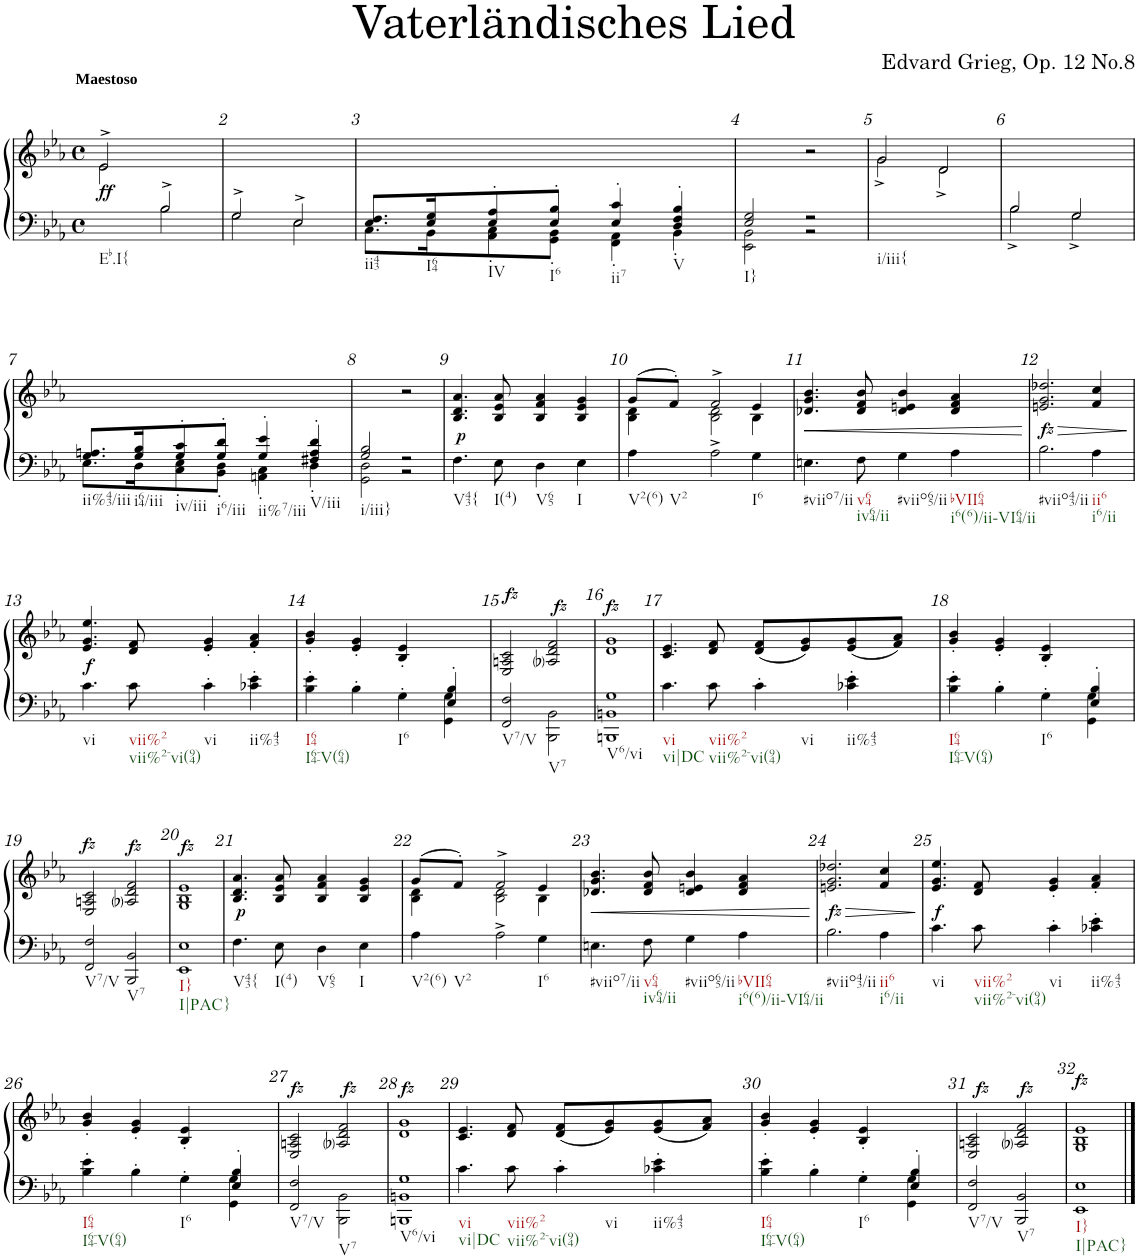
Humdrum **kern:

**kern	**kern	**dynam
*part1	*part1	*part1
*staff2	*staff1	*staff1/2
*I"Midi_1	*	*
*clefF4	*clefG2	*
*k[b-e-a-]	*k[b-e-a-]	*
*E-:	*E-:	*
*M4/4	*M4/4	*
*met(c)	*met(c)	*
=1	=1	=1
*^	*^	*
!	!	!LO:TX:a:B:t=Maestoso	!	!
!LO:TX:b:t=Eb.I{	!	!	!	!
!	!	!	!	!LO:DY:b
2ryy	2ryy	2e-^/	2e-\	ff
2B-^/	2B-\	2ryy	2ryy	.
=2	=2	=2	=2	=2
2G^/	2G\	2ryy	2ryy	.
2E-^/	2E-\	2ryy	2ryy	.
=3	=3	=3	=3	=3
!LO:TX:b:t=ii43	!	!	!	!
8.E-/ 8.F/L	8.C\L	2ryy	2ryy	.
!LO:TX:b:t=I64	!	!	!	!
16E-/ 16G/K	16BB-\K	.	.	.
!LO:TX:b:t=IV	!	!	!	!
8E-/' 8A-/'	8AA-\' 8C\'	.	.	.
!LO:TX:b:t=I6	!	!	!	!
8E-/' 8B-/'J	8GG\' 8BB-\'J	.	.	.
!LO:TX:b:t=ii7	!	!	!	!
4E-/' 4c/'	4FF\' 4AA-\'	2ryy	2ryy	.
!LO:TX:b:t=V	!	!	!	!
4D/' 4F/' 4B-/'	4BB-'\	.	.	.
=4	=4	=4	=4	=4
!LO:TX:b:t=I}	!	!	!	!
2E-/ 2G/	2EE-\ 2BB-\	2ryy	2ryy	.
2r	2r	2r	2ryy	.
=5	=5	=5	=5	=5
!LO:TX:b:t=i/iii{	!	!	!	!
2ryy	2ryy	2g/	2g^\	.
2ryy	2ryy	2d/	2d^\	.
=6	=6	=6	=6	=6
2B-/	2B-^\	2ryy	2ryy	.
2G/	2G^\	2ryy	2ryy	.
!!LO:LB:g=z	!!
=7	=7	=7	=7	=7
!LO:TX:b:t=ii%43/iii	!	!	!	!
8.G/ 8.An/L	8.E-\L	2ryy	2ryy	.
!LO:TX:b:t=i64/iii	!	!	!	!
16G/ 16B-/K	16D\K	.	.	.
!LO:TX:b:t=iv/iii	!	!	!	!
8G/' 8c/'	8C\' 8E-\'	.	.	.
!LO:TX:b:t=i6/iii	!	!	!	!
8G/' 8d/'J	8BB-\' 8D\'J	.	.	.
!LO:TX:b:t=ii%7/iii	!	!	!	!
4G/' 4e-/'	4AAn\' 4C\'	2ryy	2ryy	.
!LO:TX:b:t=V/iii	!	!	!	!
4F#X/' 4A/' 4d/'	4D'\	.	.	.
=8	=8	=8	=8	=8
!LO:TX:b:t=i/iii}	!	!	!	!
2G/ 2B-/	2GG\ 2D\	2ryy	2ryy	.
2r	2r	2r	2ryy	.
=9	=9	=9	=9	=9
!LO:TX:b:t=V43{	!	!	!	!
!	!	!	!	!LO:DY:b
4.F\	2ryy	4.B-/ 4.d/ 4.a-/	2ryy	p
!LO:TX:b:t=I(4)	!	!	!	!
8E-\	.	8B-/ 8e-/ 8a-/	.	.
!LO:TX:b:t=V65	!	!	!	!
4D\	2ryy	4B-/ 4f/ 4a-/	2ryy	.
!LO:TX:b:t=I	!	!	!	!
4E-\	.	4B-/ 4e-/ 4g/	.	.
=10	=10	=10	=10	=10
!LO:TX:b:t=V2(6)	!	!	!	!
!LO:TX:b:t=V2	!	!	!	!
4A-\	2ryy	(>8g/L	4B-\ 4d\	.
.	.	8f'/J)	.	.
2A-^\	.	2f^/	2B-\ 2d\	.
.	2ryy	.	.	.
!LO:TX:b:t=I6	!	!	!	!
4G\	.	4e-/	4B-\	.
=11	=11	=11	=11	=11
!LO:TX:b:t=#viio7/ii	!	!	!	!
!	!	!	!	!LO:HP:b
4.En\	2ryy	4.d-X/ 4.g/ 4.b-/	2ryy	<
!LO:TX:b:t=v64	!	!	!	!
!LO:TX:b:t=iv64/ii	!	!	!	!
8F\	.	8d-/ 8f/ 8b-/	.	.
!LO:TX:b:t=#viio65/ii	!	!	!	!
4G\	2ryy	4d-/ 4en/ 4b-/	2ryy	.
!LO:TX:b:t=bVII64	!	!	!	!
!LO:TX:b:t=i6(6)/ii-VI64/ii	!	!	!	!
4A-\	.	4d-/ 4f/ 4a-/	.	.
*v	*v	*	*	*
*	*v	*v	*
.	.	[
=12	=12	=12
*^	*	*
!LO:TX:b:t=#viio43/ii	!	!	!
!	!	!	!LO:HP:b
*	*	*^	*
!	!	!	!	!LO:DY:n=1:b
2.B-\	2ryy	2.en/ 2.g/ 2.dd-X/	2ryy	> fz
.	2ryy	.	2ryy	.
!LO:TX:b:t=ii6	!	!	!	!
!LO:TX:b:t=i6/ii	!	!	!	!
4A-\	.	4f/ 4cc/	.	.
*v	*v	*	*	*
*	*v	*v	*
.	.	]
!!LO:LB:g=z
=13	=13	=13
*^	*	*
!LO:TX:b:t=vi	!	!	!
!	!	!	!LO:DY:b
4.c\	2ryy	4.e-/ 4.g/ 4.ee-/	f
!LO:TX:b:t=vii%2	!	!	!
!LO:TX:b:t=vii%2-vi(94)	!	!	!
8c\	.	8d/ 8f/	.
!LO:TX:b:t=vi	!	!	!
4c'\	2ryy	4e-/' 4g/'	.
!LO:TX:b:t=ii%43	!	!	!
4c-X\' 4e-\'	.	4f/' 4a-/'	.
=14	=14	=14	=14
!LO:TX:b:t=I64	!	!	!
!LO:TX:b:t=I64-V(64)	!	!	!
4B-\' 4e-\'	2ryy	4g/' 4b-/'	.
4B-'\	.	4e-/' 4g/'	.
!LO:TX:b:t=I6	!	!	!
4G'\	4ryy	4B-/' 4e-/'	.
4E-/' 4B-/'	4GG\ 4G\	4ryy	.
=15	=15	=15	=15
!LO:TX:b:t=V7/V	!	!	!
!	!	!	!LO:DY:a
2FF/ 2F/	2ryy	2E-/ 2An/ 2c/	fz
!LO:TX:b:t=V7	!	!	!
!	!	!	!LO:DY:a
2BBB-\ 2BB-\	2ryy	2A-i/ 2d/ 2f/	fz
=16	=16	=16	=16
!LO:TX:b:t=V6/vi	!	!	!
!	!	!	!LO:DY:a
1BBn 1G	1BBBn	1d 1g	fz
=17	=17	=17	=17
!LO:TX:b:t=vi	!	!	!
!LO:TX:b:t=vi|DC	!	!	!
4.c\	2ryy	4.c/ 4.e-/	.
!LO:TX:b:t=vii%2	!	!	!
!LO:TX:b:t=vii%2-vi(94)	!	!	!
8c\	.	8d/ 8f/	.
!LO:TX:b:t=vi	!	!	!
4c'\	2ryy	(<8d/ 8f/L	.
.	.	8e-/ 8g/)	.
!LO:TX:b:t=ii%43	!	!	!
4c-X\' 4e-\'	.	(<8e-/ 8g/	.
.	.	8f/ 8a-/J)	.
=18	=18	=18	=18
!LO:TX:b:t=I64	!	!	!
!LO:TX:b:t=I64-V(64)	!	!	!
4B-\' 4e-\'	2ryy	4g/' 4b-/'	.
4B-'\	.	4e-/' 4g/'	.
!LO:TX:b:t=I6	!	!	!
4G'\	4ryy	4B-/' 4e-/'	.
4E-/' 4B-/'	4GG\ 4G\	4ryy	.
!!LO:LB:g=z
=19	=19	=19	=19
*	*	*^	*
!LO:TX:b:t=V7/V	!	!	!	!
!	!	!	!	!LO:DY:a
2FF/ 2F/	2ryy	2E-/ 2An/ 2c/	2ryy	fz
!LO:TX:b:t=V7	!	!	!	!
!	!	!	!	!LO:DY:a
2BBB-/ 2BB-/	2ryy	2A-i/ 2d/ 2f/	2ryy	fz
=20	=20	=20	=20	=20
!LO:TX:b:t=I}	!	!	!	!
!LO:TX:b:t=I|PAC}	!	!	!	!
!	!	!	!	!LO:DY:a
1E-	1EE-	1G 1B- 1e-	2ryy	fz
.	.	.	2ryy	.
=21	=21	=21	=21	=21
!LO:TX:b:t=V43{	!	!	!	!
!	!	!	!	!LO:DY:b
4.F\	2ryy	4.B-/ 4.d/ 4.a-/	2ryy	p
!LO:TX:b:t=I(4)	!	!	!	!
8E-\	.	8B-/ 8e-/ 8a-/	.	.
!LO:TX:b:t=V65	!	!	!	!
4D\	2ryy	4B-/ 4f/ 4a-/	2ryy	.
!LO:TX:b:t=I	!	!	!	!
4E-\	.	4B-/ 4e-/ 4g/	.	.
=22	=22	=22	=22	=22
!LO:TX:b:t=V2(6)	!	!	!	!
!LO:TX:b:t=V2	!	!	!	!
4A-\	2ryy	(>8g/L	4B-\ 4d\	.
.	.	8f'/J)	.	.
2A-^\	.	2f^/	2B-\ 2d\	.
.	2ryy	.	.	.
!LO:TX:b:t=I6	!	!	!	!
4G\	.	4e-/	4B-\	.
=23	=23	=23	=23	=23
!LO:TX:b:t=#viio7/ii	!	!	!	!
!	!	!	!	!LO:HP:b
4.En\	2ryy	4.d-X/ 4.g/ 4.b-/	2ryy	<
!LO:TX:b:t=v64	!	!	!	!
!LO:TX:b:t=iv64/ii	!	!	!	!
8F\	.	8d-/ 8f/ 8b-/	.	.
!LO:TX:b:t=#viio65/ii	!	!	!	!
4G\	2ryy	4d-/ 4en/ 4b-/	2ryy	.
!LO:TX:b:t=bVII64	!	!	!	!
!LO:TX:b:t=i6(6)/ii-VI64/ii	!	!	!	!
4A-\	.	4d-/ 4f/ 4a-/	.	.
*v	*v	*	*	*
*	*v	*v	*
.	.	[
=24	=24	=24
*^	*	*
!LO:TX:b:t=#viio43/ii	!	!	!
!	!	!	!LO:HP:b
*	*	*^	*
!	!	!	!	!LO:DY:n=1:b
2.B-\	2ryy	2.en/ 2.g/ 2.dd-X/	2ryy	> fz
.	2ryy	.	2ryy	.
!LO:TX:b:t=ii6	!	!	!	!
!LO:TX:b:t=i6/ii	!	!	!	!
4A-\	.	4f/ 4cc/	.	.
*v	*v	*	*	*
*	*v	*v	*
.	.	]
=25	=25	=25
*^	*^	*
!LO:TX:b:t=vi	!	!	!	!
!	!	!	!	!LO:DY:b
4.c\	2ryy	4.e-/ 4.g/ 4.ee-/	2ryy	f
!LO:TX:b:t=vii%2	!	!	!	!
!LO:TX:b:t=vii%2-vi(94)	!	!	!	!
8c\	.	8d/ 8f/	.	.
!LO:TX:b:t=vi	!	!	!	!
4c'\	2ryy	4e-/' 4g/'	2ryy	.
!LO:TX:b:t=ii%43	!	!	!	!
4c-X\' 4e-\'	.	4f/' 4a-/'	.	.
*	*	*v	*v	*
!!LO:LB:g=z
=26	=26	=26	=26
!LO:TX:b:t=I64	!	!	!
!LO:TX:b:t=I64-V(64)	!	!	!
4B-\' 4e-\'	2ryy	4g/' 4b-/'	.
4B-'\	.	4e-/' 4g/'	.
!LO:TX:b:t=I6	!	!	!
4G'\	4ryy	4B-/' 4e-/'	.
4E-/' 4B-/'	4GG\ 4G\	4ryy	.
=27	=27	=27	=27
*	*	*^	*
!LO:TX:b:t=V7/V	!	!	!	!
!	!	!	!	!LO:DY:a
2FF/ 2F/	2ryy	2E-/ 2An/ 2c/	2ryy	fz
!LO:TX:b:t=V7	!	!	!	!
!	!	!	!	!LO:DY:a
2BBB-\ 2BB-\	2ryy	2A-i/ 2d/ 2f/	2ryy	fz
=28	=28	=28	=28	=28
!LO:TX:b:t=V6/vi	!	!	!	!
!	!	!	!	!LO:DY:a
*	*	*v	*v	*
1BBn 1G	1BBBn	1d 1g	fz
=29	=29	=29	=29
!LO:TX:b:t=vi	!	!	!
!LO:TX:b:t=vi|DC	!	!	!
4.c\	2ryy	4.c/ 4.e-/	.
!LO:TX:b:t=vii%2	!	!	!
!LO:TX:b:t=vii%2-vi(94)	!	!	!
8c\	.	8d/ 8f/	.
!LO:TX:b:t=vi	!	!	!
4c'\	2ryy	(<8d/ 8f/L	.
.	.	8e-/ 8g/)	.
!LO:TX:b:t=ii%43	!	!	!
4c-X\' 4e-\'	.	(<8e-/ 8g/	.
.	.	8f/ 8a-/J)	.
=30	=30	=30	=30
!LO:TX:b:t=I64	!	!	!
!LO:TX:b:t=I64-V(64)	!	!	!
4B-\' 4e-\'	2ryy	4g/' 4b-/'	.
4B-'\	.	4e-/' 4g/'	.
!LO:TX:b:t=I6	!	!	!
4G'\	4ryy	4B-/' 4e-/'	.
4E-/' 4B-/'	4GG\ 4G\	4ryy	.
=31	=31	=31	=31
!LO:TX:b:t=V7/V	!	!	!
!	!	!	!LO:DY:a
2FF/ 2F/	2ryy	2E-/ 2An/ 2c/	fz
!LO:TX:b:t=V7	!	!	!
!	!	!	!LO:DY:a
2BBB-/ 2BB-/	2ryy	2A-i/ 2d/ 2f/	fz
=32	=32	=32	=32
!LO:TX:b:t=I}	!	!	!
!LO:TX:b:t=I|PAC}	!	!	!
!	!	!	!LO:DY:a
1E-	1EE-	1G 1B- 1e-	fz
*v	*v	*	*
==	==	==
*-	*-	*-
